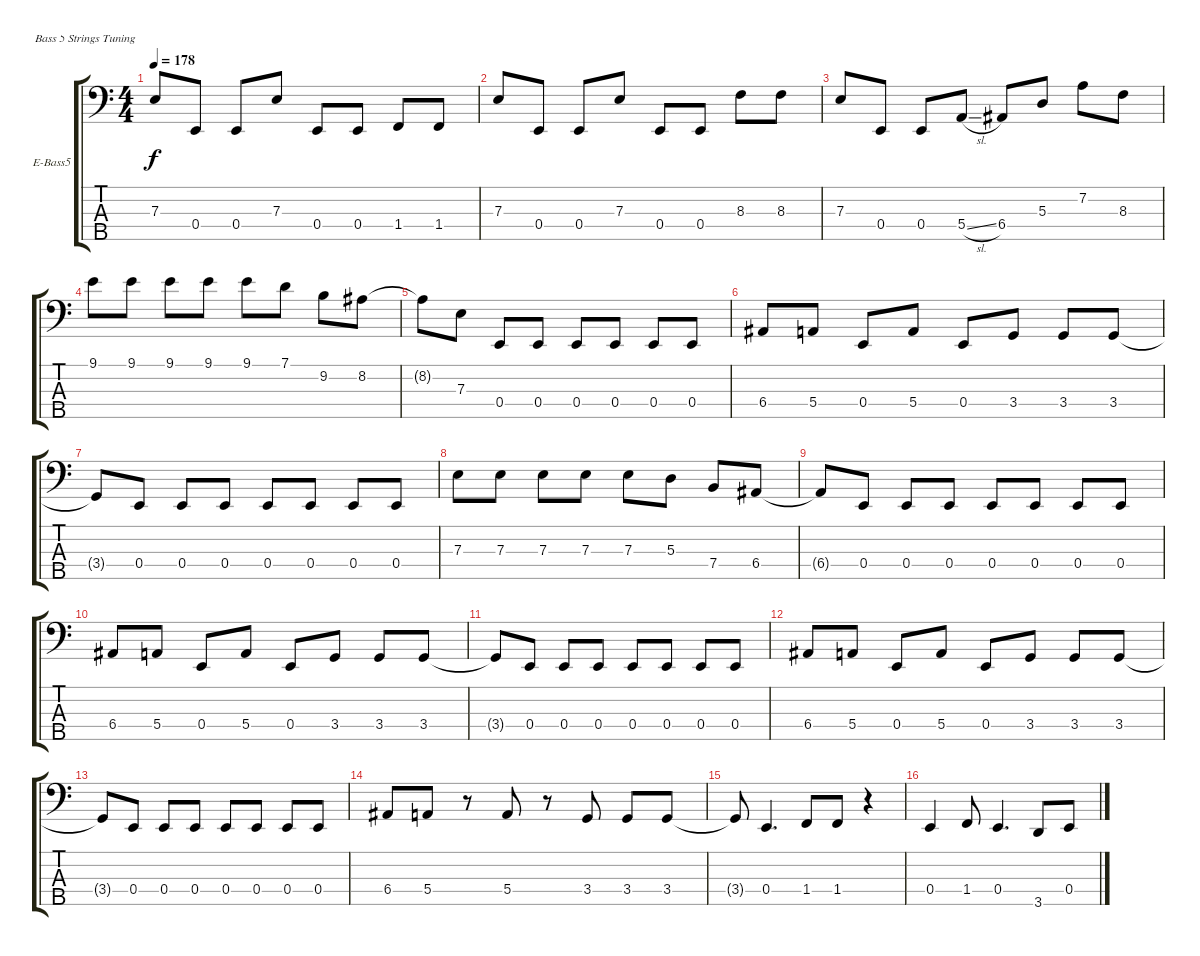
\bracketExtendMode groupsimilarinstruments
\firstSystemTrackNameOrientation horizontal
\otherSystemsTrackNameOrientation horizontal
\track ("Robert Trujillo" "E-Bass5") {instrument electricbassfinger}
\staff {score tabs}
\tuning (G2 D2 A1 E1 B0)
\ts (4 4)
\tempo 178
\clef f4
\ks c
7.3.8{dy f} 0.4.8 0.4.8 7.3.8 0.4.8 0.4.8 1.4.8 1.4.8 |
7.3.8 0.4.8 0.4.8 7.3.8 0.4.8 0.4.8 8.3.8 8.3.8 |
7.3.8 0.4.8 0.4.8 5.4{sl}.8 6.4.8 5.3.8 7.2.8 8.3.8 |
9.1.8 9.1.8 9.1.8 9.1.8 9.1.8 7.1.8 9.2.8 8.2.8 |
8.2{t}.8 7.3.8 0.4.8 0.4.8 0.4.8 0.4.8 0.4.8 0.4.8 |
6.4.8 5.4.8 0.4.8 5.4.8 0.4.8 3.4.8 3.4.8 3.4.8 |
3.4{t}.8 0.4.8 0.4.8 0.4.8 0.4.8 0.4.8 0.4.8 0.4.8 |
7.3.8 7.3.8 7.3.8 7.3.8 7.3.8 5.3.8 7.4.8 6.4.8 |
6.4{t}.8 0.4.8 0.4.8 0.4.8 0.4.8 0.4.8 0.4.8 0.4.8 |
6.4.8 5.4.8 0.4.8 5.4.8 0.4.8 3.4.8 3.4.8 3.4.8 |
3.4{t}.8 0.4.8 0.4.8 0.4.8 0.4.8 0.4.8 0.4.8 0.4.8 |
6.4.8 5.4.8 0.4.8 5.4.8 0.4.8 3.4.8 3.4.8 3.4.8 |
3.4{t}.8 0.4.8 0.4.8 0.4.8 0.4.8 0.4.8 0.4.8 0.4.8 |
6.4.8 5.4.8 r.8 5.4.8 r.8 3.4.8 3.4.8 3.4.8 |
3.4{t}.8 0.4.4{d} 1.4.8 1.4.8 r.4 |
0.4.4 1.4.8 0.4.4{d} 3.5.8 0.4.8
